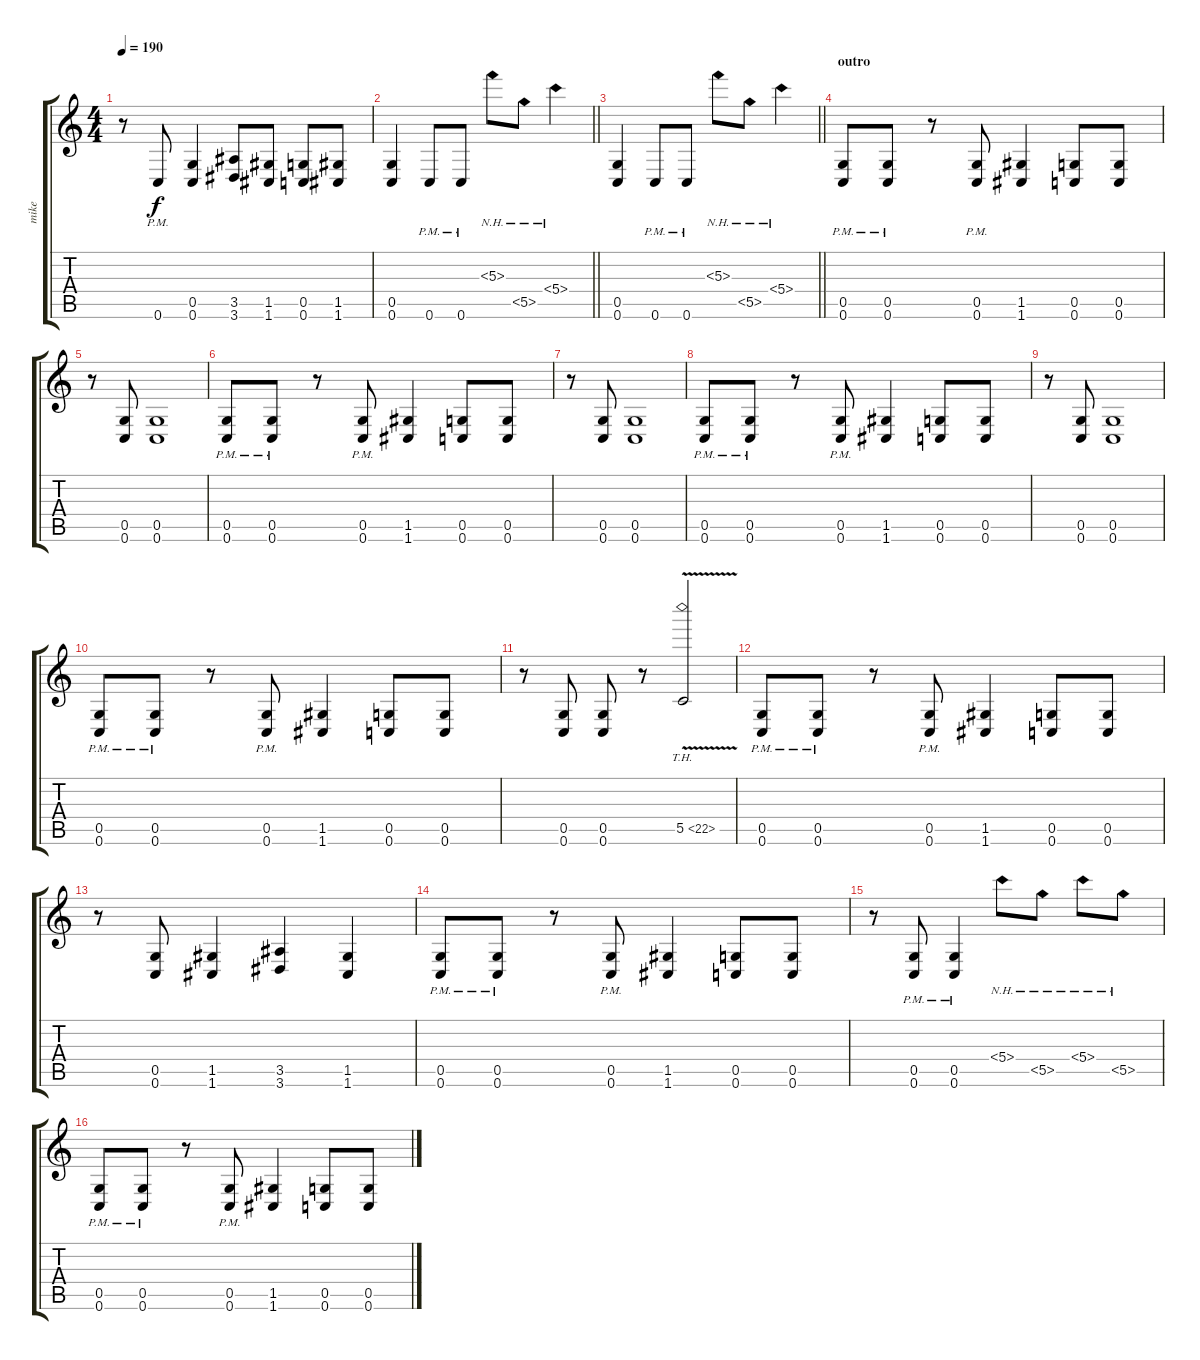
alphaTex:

\track ("mike" "mike") {instrument distortionguitar}
\staff {score tabs}
\tuning (D4 A3 F3 C3 G2 C2) {hide}
\ts (4 4)
\tempo 190
\clef g2
\ks c
r.8{dy f} 0.6{pm}.8 (0.5 0.6).4 (3.5 3.6).8 (1.5 1.6).8 (0.5 0.6).8 (1.5 1.6).8 |
\barLineRight lightlight
(0.5 0.6).4 0.6{pm}.8 0.6{pm}.8 5.3{nh}.8 5.5{nh}.8 5.4{nh}.4 |
\barLineRight lightlight
(0.5 0.6).4 0.6{pm}.8 0.6{pm}.8 5.3{nh}.8 5.5{nh}.8 5.4{nh}.4 |
\section ("" "outro")
(0.5 0.6{pm}).8 (0.5 0.6{pm}).8 r.8 (0.5 0.6{pm}).8 (1.5 1.6).4 (0.5 0.6).8 (0.5 0.6).8 |
r.8 (0.5 0.6).8 (0.5 0.6).1 |
(0.5 0.6{pm}).8 (0.5 0.6{pm}).8 r.8 (0.5 0.6{pm}).8 (1.5 1.6).4 (0.5 0.6).8 (0.5 0.6).8 |
r.8 (0.5 0.6).8 (0.5 0.6).1 |
(0.5 0.6{pm}).8 (0.5 0.6{pm}).8 r.8 (0.5 0.6{pm}).8 (1.5 1.6).4 (0.5 0.6).8 (0.5 0.6).8 |
r.8 (0.5 0.6).8 (0.5 0.6).1 |
(0.5 0.6{pm}).8 (0.5 0.6{pm}).8 r.8 (0.5 0.6{pm}).8 (1.5 1.6).4 (0.5 0.6).8 (0.5 0.6).8 |
r.8 (0.5 0.6).8 (0.5 0.6).8 r.8 5.5{th 17 v}.2 |
(0.5 0.6{pm}).8 (0.5 0.6{pm}).8 r.8 (0.5 0.6{pm}).8 (1.5 1.6).4 (0.5 0.6).8 (0.5 0.6).8 |
r.8 (0.5 0.6).8 (1.5 1.6).4 (3.5 3.6).4 (1.5 1.6).4 |
(0.5 0.6{pm}).8 (0.5 0.6{pm}).8 r.8 (0.5 0.6{pm}).8 (1.5 1.6).4 (0.5 0.6).8 (0.5 0.6).8 |
r.8 (0.5{pm} 0.6{pm}).8 (0.5{pm} 0.6{pm}).4 5.4{nh}.8 5.5{nh}.8 5.4{nh}.8 5.5{nh}.8 |
(0.5 0.6{pm}).8 (0.5 0.6{pm}).8 r.8 (0.5 0.6{pm}).8 (1.5 1.6).4 (0.5 0.6).8 (0.5 0.6).8
